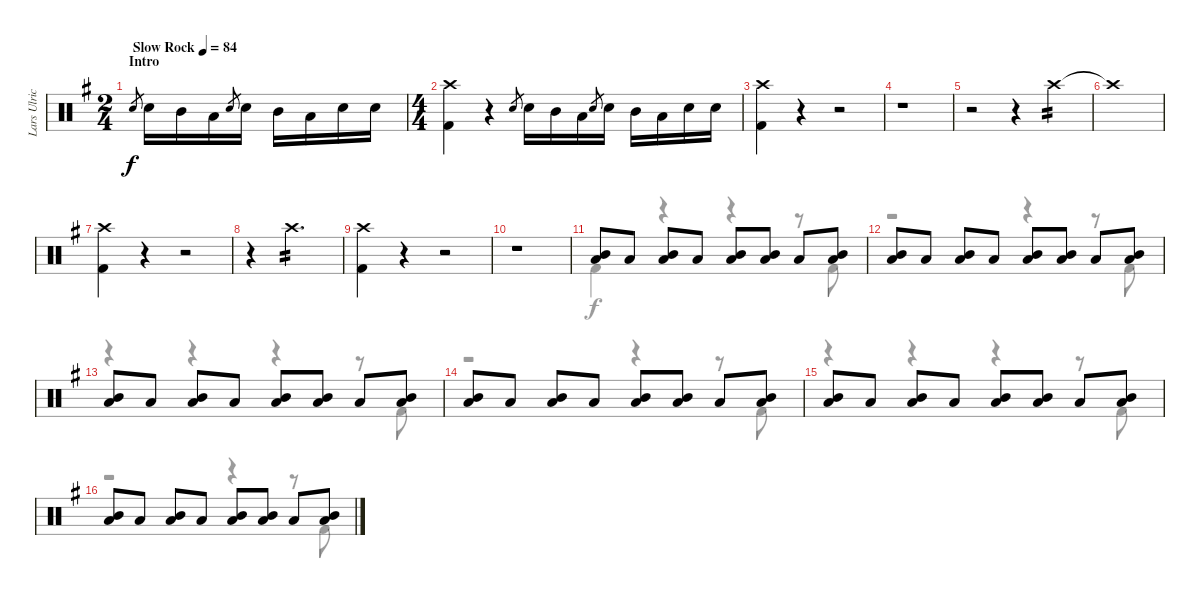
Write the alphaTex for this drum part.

\track ("Lars Ulrich" "Lars Ulric") {instrument percussion}
\staff {score}
\articulation defaults
\voice
\ts (2 4)
\section ("" "Intro")
\tempo (84 "Slow Rock")
\clef neutral
\ks eminor "Snare (hit) 2"{h}.8{gr dy f} "Snare (hit) 2".16 "Mid Tom (hit)".16 "Low Tom (hit)".16 "Snare (hit) 2"{h}.8{gr} "Snare (hit) 2".16 "Mid Tom (hit)".16 "Low Tom (hit)".16 "Snare (hit) 2".16 "Snare (hit) 2".16
|
\ts (4 4)
("Crash high (hit)" "Kick (hit) 2").4 r.4 "Snare (hit) 2"{h}.8{gr} "Snare (hit) 2".16 "Mid Tom (hit)".16 "Low Tom (hit)".16 "Snare (hit) 2"{h}.8{gr} "Snare (hit) 2".16 "Mid Tom (hit)".16 "Low Tom (hit)".16 "Snare (hit) 2".16 "Snare (hit) 2".16 |
("Crash high (hit)" "Kick (hit) 2").4 r.4 r.2 |
r.1 |
r.2 r.4 "Crash high (hit)".4{tp 2} |
"Crash high (hit)"{t}.1 |
("Crash high (hit)" "Kick (hit) 2").4 r.4 r.2 |
r.4 "Crash high (hit)".2{d tp 2} |
("Crash high (hit)" "Kick (hit) 2").4 r.4 r.2 |
r.1 |
("Mid Tom (hit)" "Low Tom (hit)").8 "Low Tom (hit)".8 ("Mid Tom (hit)" "Low Tom (hit)").8 "Low Tom (hit)".8 ("Mid Tom (hit)" "Low Tom (hit)").8 ("Mid Tom (hit)" "Low Tom (hit)").8 "Low Tom (hit)".8 ("Mid Tom (hit)" "Low Tom (hit)").8 |
("Mid Tom (hit)" "Low Tom (hit)").8 "Low Tom (hit)".8 ("Mid Tom (hit)" "Low Tom (hit)").8 "Low Tom (hit)".8 ("Mid Tom (hit)" "Low Tom (hit)").8 ("Mid Tom (hit)" "Low Tom (hit)").8 "Low Tom (hit)".8 ("Mid Tom (hit)" "Low Tom (hit)").8 |
("Mid Tom (hit)" "Low Tom (hit)").8 "Low Tom (hit)".8 ("Mid Tom (hit)" "Low Tom (hit)").8 "Low Tom (hit)".8 ("Mid Tom (hit)" "Low Tom (hit)").8 ("Mid Tom (hit)" "Low Tom (hit)").8 "Low Tom (hit)".8 ("Mid Tom (hit)" "Low Tom (hit)").8 |
("Mid Tom (hit)" "Low Tom (hit)").8 "Low Tom (hit)".8 ("Mid Tom (hit)" "Low Tom (hit)").8 "Low Tom (hit)".8 ("Mid Tom (hit)" "Low Tom (hit)").8 ("Mid Tom (hit)" "Low Tom (hit)").8 "Low Tom (hit)".8 ("Mid Tom (hit)" "Low Tom (hit)").8 |
("Mid Tom (hit)" "Low Tom (hit)").8 "Low Tom (hit)".8 ("Mid Tom (hit)" "Low Tom (hit)").8 "Low Tom (hit)".8 ("Mid Tom (hit)" "Low Tom (hit)").8 ("Mid Tom (hit)" "Low Tom (hit)").8 "Low Tom (hit)".8 ("Mid Tom (hit)" "Low Tom (hit)").8 |
("Mid Tom (hit)" "Low Tom (hit)").8 "Low Tom (hit)".8 ("Mid Tom (hit)" "Low Tom (hit)").8 "Low Tom (hit)".8 ("Mid Tom (hit)" "Low Tom (hit)").8 ("Mid Tom (hit)" "Low Tom (hit)").8 "Low Tom (hit)".8 ("Mid Tom (hit)" "Low Tom (hit)").8
\voice
\clef neutral
\ottava regular
\simile none
\ks eminor
|
|
|
|
|
|
|
|
|
|
"Kick (hit) 2".4 r.4 r.4 r.8 "Kick (hit) 2".8 |
r.2 r.4 r.8 "Kick (hit) 2".8 |
r.4 r.4 r.4 r.8 "Kick (hit) 2".8 |
r.2 r.4 r.8 "Kick (hit) 2".8 |
r.4 r.4 r.4 r.8 "Kick (hit) 2".8 |
r.2 r.4 r.8 "Kick (hit) 2".8
